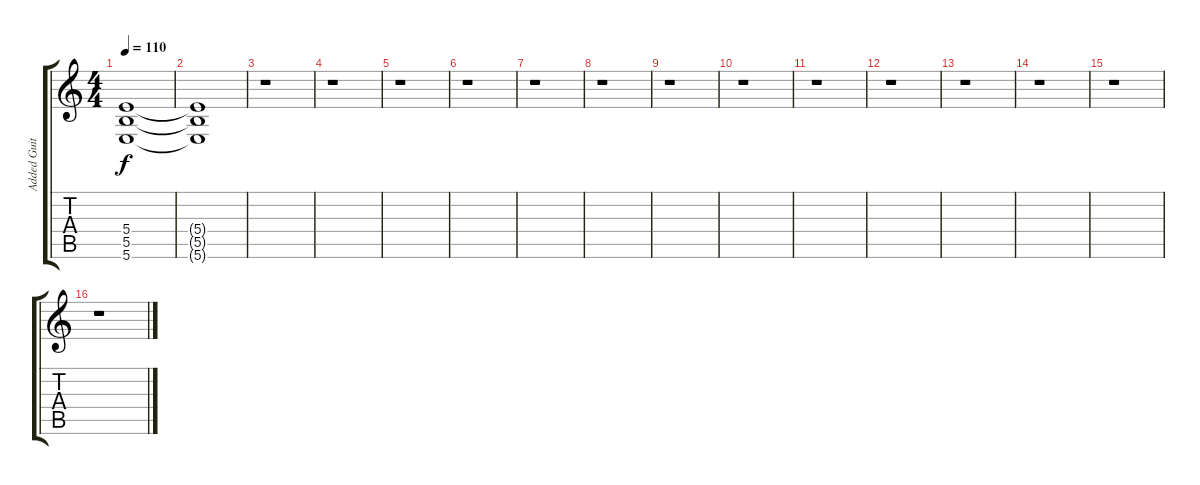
\track ("Added Guitar 2" "Added Guit") {instrument distortionguitar}
\staff {score tabs}
\tuning (Db4 Ab3 E3 B2 Gb2 B1) {hide}
\ts (4 4)
\tempo 110
\clef g2
\ks c
(5.4 5.5 5.6).1{dy f} |
(5.4{t} 5.5{t} 5.6{t}).1 |
r.1 |
r.1 |
r.1 |
r.1 |
r.1 |
r.1 |
r.1 |
r.1 |
r.1 |
r.1 |
r.1 |
r.1 |
r.1 |
r.1
